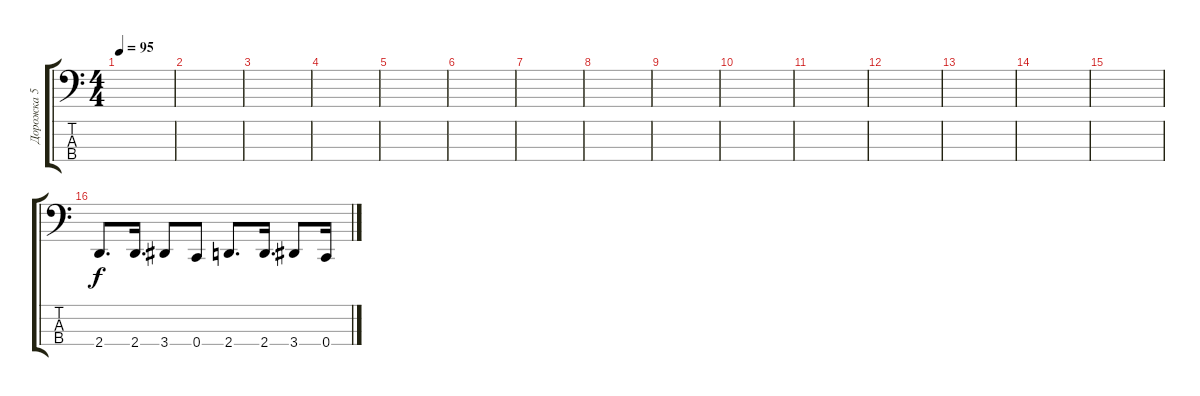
\track ("Дорожка 5" "Дорожка 5") {instrument electricbassfinger}
\staff {score tabs}
\tuning (F2 C2 G1 C1) {hide}
\ts (4 4)
\tempo 95
\clef f4
\ks c
|
|
|
|
|
|
|
|
|
|
|
|
|
|
|
2.4.8{d} 2.4.16{d} 3.4.8 0.4.8 2.4.8{d} 2.4.16{d} 3.4.8 0.4.16
